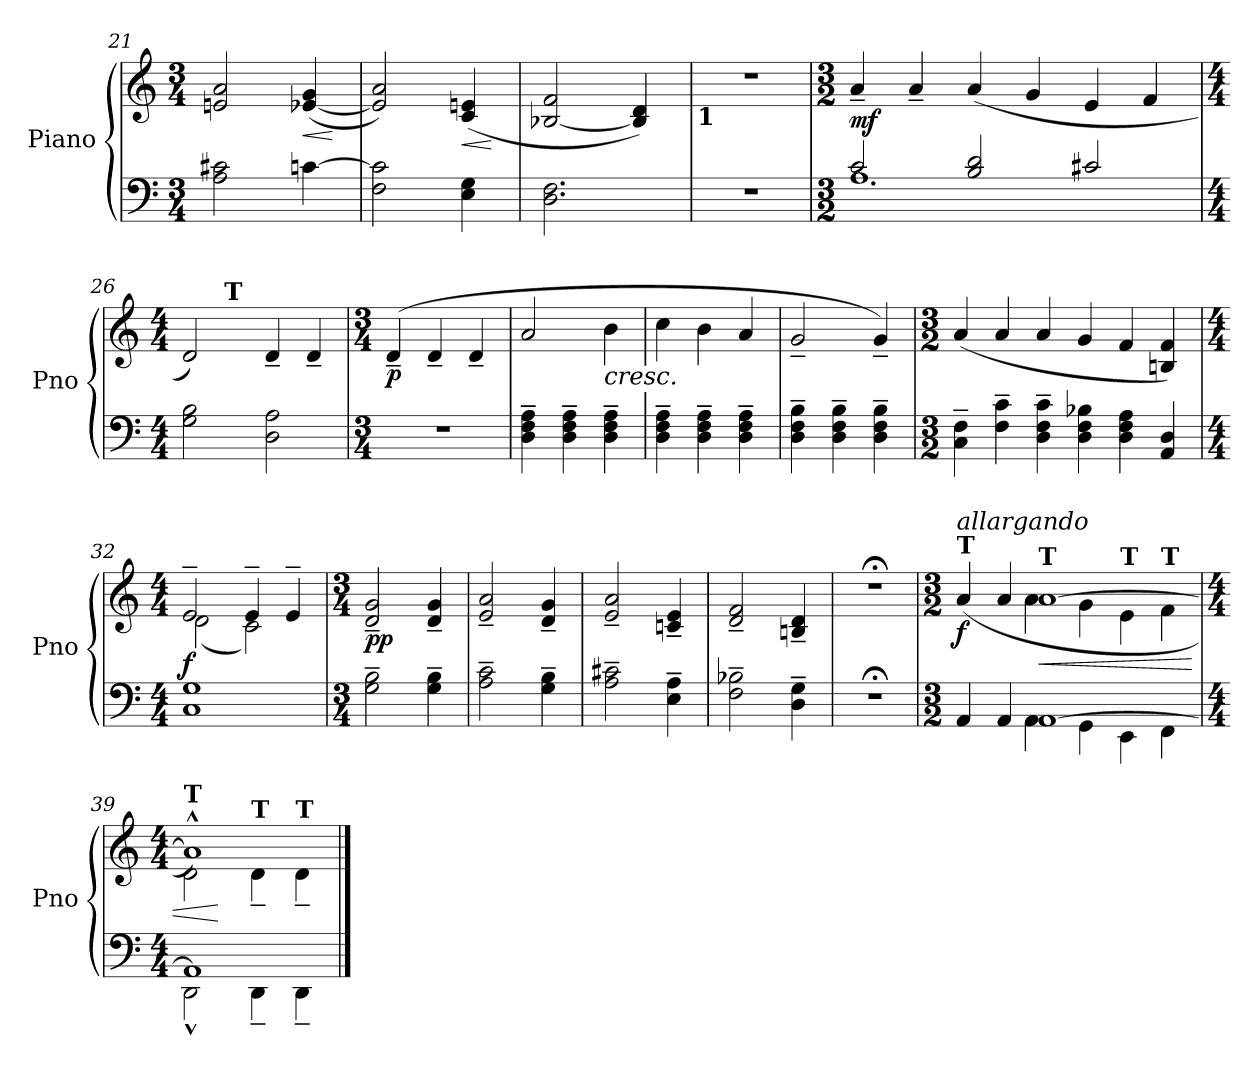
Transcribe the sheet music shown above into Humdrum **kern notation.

**kern	**kern	**dynam
*part1	*part1	*part1
*staff2	*staff1	*staff1/2
*I"Piano	*	*
*I'Pno	*	*
*clefF4	*clefG2	*
*k[]	*k[]	*
*M3/4	*M3/4	*
=21	=21	=21
2A\ 2c#X\	2en/ 2a/	.
!	!	!LO:HP:b
[4cn\	(>[4e-X/ 4g/	<
.	.	[
=22	=22	=22
2F\ 2c\]	2e-/] 2a/)	.
!	!	!LO:HP:b
4E\ 4G\	(>4c/ 4en/	<
.	.	[
=23	=23	=23
2.D\ 2.F\	[2B-X/ 2f/	.
.	4B-/] 4d/)	.
=24	=24	=24
!	!LO:TX:b:B:t=1	!
2.r	2.r	.
=25	=25	=25
*M3/2	*M3/2	*
*^	*	*
!	!	!	!LO:DY:b
2c/	1.A	4a~/	mf
.	.	4a~/	.
2B/ 2d/	.	(<4a/	.
.	.	4g/	.
2c#X/	.	4e/	.
.	.	4f/	.
*v	*v	*	*
=26	=26	=26
*M4/4	*M4/4	*
*	*^	*
2G\ 2B\	2d/)	4ryy	.
!	!	!LO:TX:a:B:t=T	!
.	.	2.ryy	.
2D\ 2A\	4d~/	.	.
.	4d~/	.	.
*	*v	*v	*
!!LO:LB:g=z
=27	=27	=27
*M3/4	*M3/4	*
*	*^	*
!	!	!	!LO:DY:b
*	*v	*v	*
2.r	(>4d~/	p
.	4d~/	.
.	4d~/	.
=28	=28	=28
4D\~ 4F\~ 4A\~	2a/	.
4D\~ 4F\~ 4A\~	.	.
!	!LO:TX:b:i:t=cresc.	!
4D\~ 4F\~ 4A\~	4b\	.
=29	=29	=29
4D\~ 4F\~ 4A\~	4cc\	.
4D\~ 4F\~ 4A\~	4b\	.
4D\~ 4F\~ 4A\~	4a/	.
=30	=30	=30
4D\~ 4F\~ 4B\~	2g~/	.
4D\~ 4F\~ 4B\~	.	.
4D\~ 4F\~ 4B\~	4g~/)	.
=31	=31	=31
*M3/2	*M3/2	*
4C\~ 4F\~	(>4a/	.
4F\~ 4c\~	4a/	.
4D\~ 4F\~ 4c\~	4a/	.
4D\ 4F\ 4B-X\	4g/	.
4D\ 4F\ 4A\	4f/	.
4AA/ 4D/	4Bn/ 4f/)	.
=32	=32	=32
*M4/4	*M4/4	*
*	*^	*
!	!	!	!LO:DY:b
1C 1G	2e~/	(<2d\	f
.	4e~/	2c\)	.
.	4e~/	.	.
*	*v	*v	*
!!LO:LB:g=z
=33	=33	=33
*M3/4	*M3/4	*
!	!	!LO:DY:b
2G\~ 2B\~	2d/~ 2g/~	pp
4G\~ 4B\~	4d/~ 4g/~	.
=34	=34	=34
2A\~ 2c\~	2e/~ 2a/~	.
4G\~ 4B\~	4d/~ 4g/~	.
=35	=35	=35
2A\~ 2c#X\~	2e/~ 2a/~	.
4E\~ 4A\~	4cn/~ 4e/~	.
=36	=36	=36
2F\~ 2B-X\~	2d/~ 2f/~	.
4D\~ 4G\~	4Bn/~ 4d/~	.
=37	=37	=37
2.r;<	2.r;<	.
=38	=38	=38
*M3/2	*M3/2	*
*^	*^	*
!	!	!LO:TX:a:B:t=T	!	!
!	!	!LO:TX:a:i:t=allargando	!	!
!	!	!	!	!LO:DY:b
4AA/	2ryy	(>4a/	2ryy	f
4AA/	.	4a/	.	.
!	!	!LO:TX:a:B:t=T	!	!
!	!	!	!	!LO:HP:b
[1AA	4AA\	[1a	4a\	<
.	4GG\	.	4g\	.
!	!	!	!LO:TX:a:B:t=T	!
.	4EE\	.	4e\	.
!	!	!	!LO:TX:a:B:t=T	!
.	4FF\	.	4f\	.
=39	=39	=39	=39	=39
*M4/4	*	*M4/4	*	*
!	!	!LO:TX:a:B:t=T	!	!
1AA]	2DD^^\	1a^^])	2d\	.
!	!	!	!LO:TX:a:B:t=T	!
.	4DD~\	.	4d~\	[
!	!	!	!LO:TX:a:B:t=T	!
.	4DD~\	.	4d~\	.
*v	*v	*	*	*
*	*v	*v	*
==	==	==
*-	*-	*-
